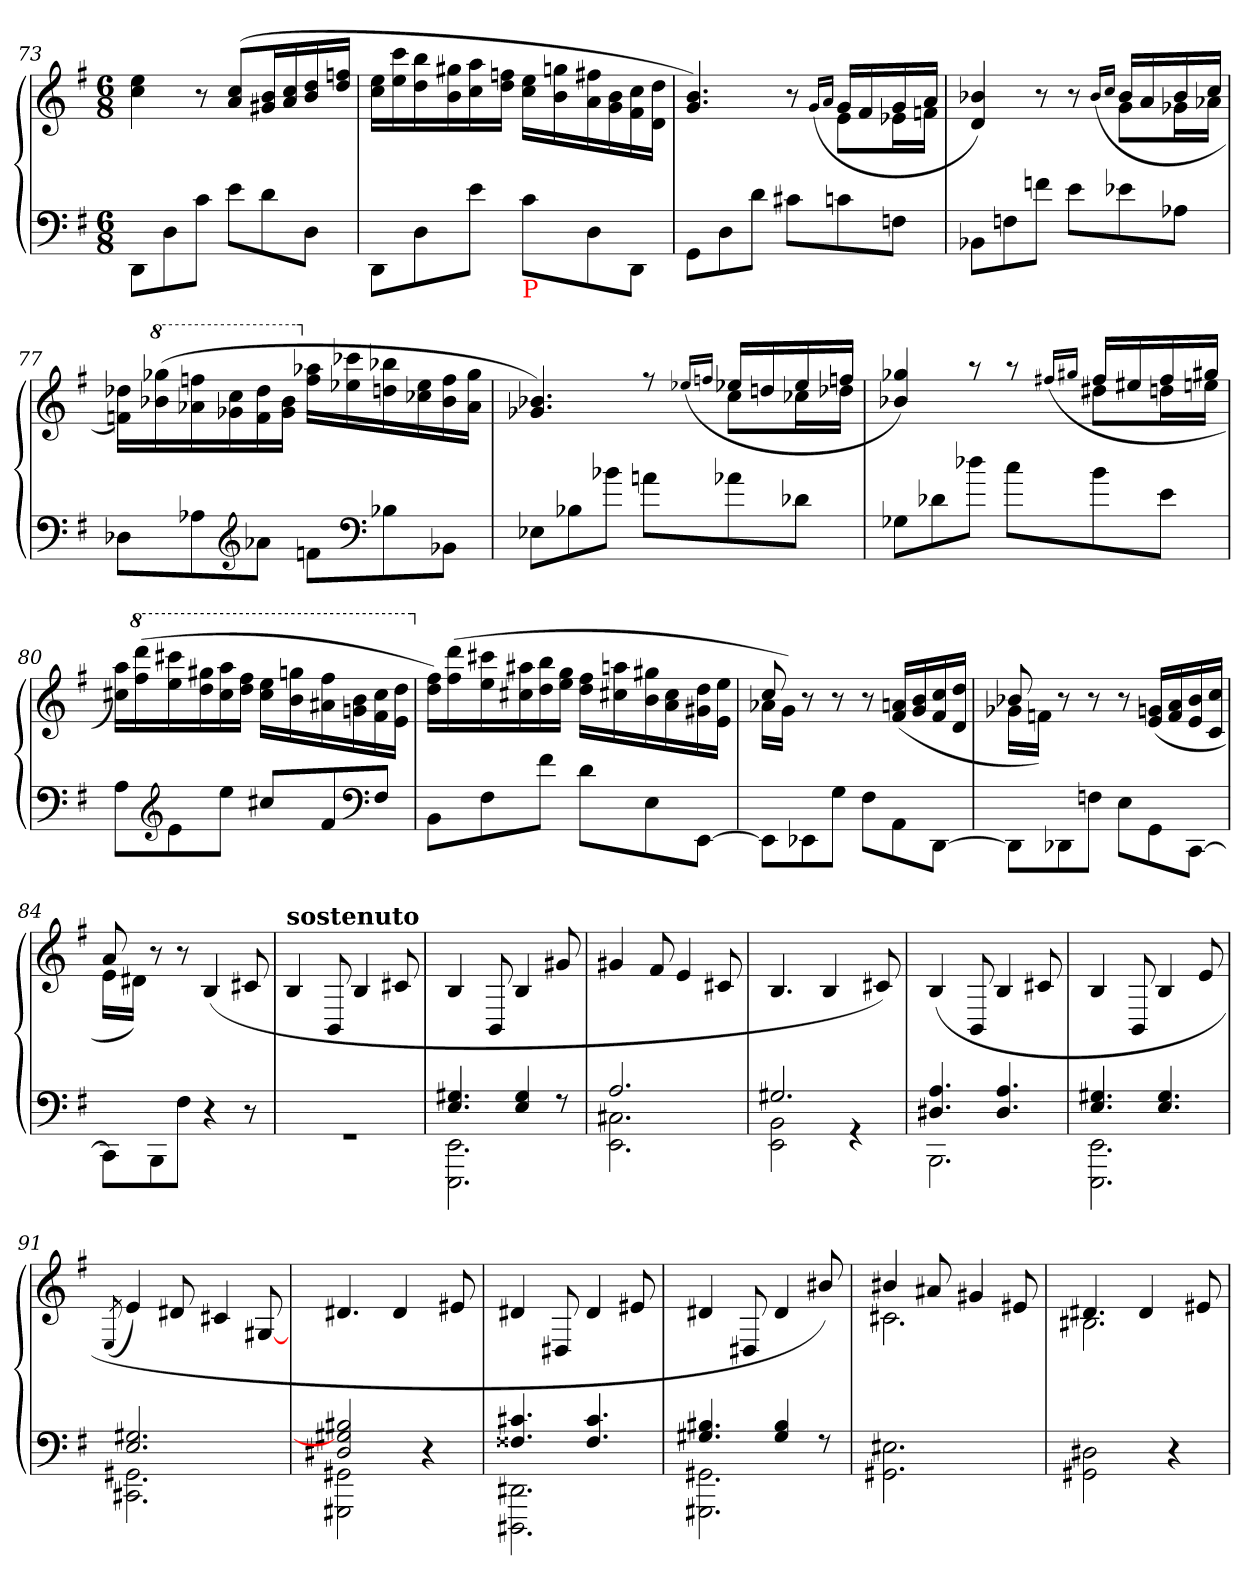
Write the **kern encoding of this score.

**kern	**kern
*part1	*part1
*staff2	*staff1
*clefF4	*clefG2
*k[f#]	*k[f#]
*G:	*G:
*M6/8	*M6/8
=73	=73
8DD\L	4ee 4cc
8D\	.
8c\J	8r
8eL	(>8cc/ 8a/L
8d	16b 16g#XL
.	16cc 16a
8DJ	16dd 16b
.	16ffn 16ddJJ
=74	=74
8DDL	16ee 16ccLL
.	16ccc 16ee
8D	16bb 16dd
.	16gg#X 16b
8eJ	16aa 16cc
.	16ffn 16ddJJ
!LO:TX:b:color=red:t=P	!
8c\L	16ee 16ccLL
.	16gg 16b
8D\	16ff#X 16a
.	16b 16g
8DD/J	16cc 16f#
.	16dd 16dJJ
=75	=75
*	*^
8GGL	4.b 4.g)	4.ryy
8D	.	.
8dJ	.	.
8c#XL	8r	8ryy
.	(>16qg/LL	.
.	16qa/JJ	.
8cn	16gLL	8eL
.	16f#	.
8FnJ	16g	16e-XL
.	16aJJ	16fnJJ
=76	=76	=76
8BB-XL	4b-X 4d)	4.ryy
8Fn	.	.
8fJ	8r	.
8eL	8r	8ryy
.	(>16qb-/LL	.
.	16qcc/JJ	.
8e-X	16b-LL	8gL
.	16a	.
8A-XJ	16b-	16g-XL
.	16ccJJ	16a-XJJ
*	*v	*v
=77	=77
8D-XL	16dd-X 16fnLL)
*	*8va
.	(>16ggg-X 16bb-X
8A-X	16fff 16aa-X
.	16ccc 16gg-X
*clefG2	*
8a-XJ	16ddd- 16ff
.	16bb- 16gg-JJ
*	*X8va
8fnL	16aa-X 16ffLL
.	16ccc-X 16ee-X
*clefF4	*
8B-X	16bb-X 16ddn
.	16ee- 16cc-X
8BB-XJ	16ff 16b-
.	16gg- 16a-JJ
=78	=78
*	*^
8E-XL	4.b-X 4.g-X)	4.ryy
8B-X	.	.
8b-J	.	.
8an\L	8rff	8ryy
.	(>16qee-X/LL	.
.	16qff/JJ	.
8a-X\	16ee-LL	8ccL
.	16ddn	.
8d-XJ	16ee-	16cc-XL
.	16ffJJ	16dd-XJJ
=79	=79	=79
8G-XL	4gg-X/ 4b-X/)	4.ryy
8d-X	.	.
8dd-XJ	8raa	.
8cc\L	8raa	8ryy
.	(>16qff#X/LL	.
.	16qgg#X/JJ	.
8b\	16ff#LL	8dd#XL
.	16ee#X	.
8eJ	16ff#	16ddnL
.	16gg#JJ	16eenJJ
*	*v	*v
=80	=80
8AL	16aa 16cc#XLL)
*	*8va
.	(>16dddd 16fff#
*clefG2	*
8e	16cccc# 16eee
.	16ggg#X 16ddd
8eeJ	16aaa 16ccc#
.	16fff# 16dddJJ
8cc#XL	16eee 16ccc#LL
.	16ggg 16bb
8f#	16fff# 16aa#X
.	16bb 16ggn
*clefF4	*
8F#J	16ccc# 16ff#
.	16ddd 16eeJJ
=81	=81
*	*X8va
8BBL	16ff# 16ddLL)
.	(>16ddd 16ff#
8F#	16ccc#X 16ee
.	16aa#X 16cc#
8f#J	16bb 16dd
.	16gg 16eeJJ
8dL	16ff# 16ddLL
.	16aan 16cc#X
8E	16gg#X 16b
.	16cc# 16a
[8EEJ	16dd 16g#X
.	16ee 16eJJ
=82	=82
*	*^
8EE\L]	8cc	16a-XLL
.	.	16gJJ)
8EE-X\	8r	4ryy
8G\J	8r	.
8F#\L	8r	4.ryy
8AA\	(>16a 16f#LL	.
.	16b 16g	.
[8DD\J	16cc 16f#	.
.	16dd 16dJJ	.
=83	=83	=83
8DD\L]	8b-X	16g-XLL
.	.	16fnJJ)
8DD-X\	8r	4ryy
8F\J	8r	.
8E\L	8r	4.ryy
8GG\	(>16g 16eLL	.
.	16a 16f	.
[8CC\J	16b- 16e	.
.	16cc 16cJJ	.
=84	=84	=84
8CC\L]	8a	16eLL
.	.	16d#XJJ)
8BBB\	8r	4ryy
8F#\J	8r	.
4r	(>4B	4.ryy
8r	8c#	.
*	*v	*v
=85	=85
!	!LO:TX:a:B:t=sostenuto
2.rGG	4B
.	8BB/
.	4B
.	8c#X
=86	=86
*^	*
4.G#X 4.E	2.EE 2.EEE	4B
.	.	8BB/
4G# 4E	.	4B
8rF	.	8g#X
=87	=87	=87
2.A	2.C#X 2.EE	4g#X
.	.	8f#
.	.	4e
.	.	8c#X
=88	=88	=88
2.G#	2BB 2EE	4.B
.	.	4B
.	4rGG	.
.	.	8c#)
=89	=89	=89
4.A 4.D#X	2.BBB	(>4B
.	.	8BB/
4.A 4.D#	.	4B
.	.	8c#X
=90	=90	=90
4.G#X 4.E	2.EE 2.EEE	4B
.	.	8BB/
4.G# 4.E	.	4B
.	.	8e
=91	=91	=91
.	.	(>8qE/
2.G#X 2.E	2.GG#X 2.CC#X	4e)
.	.	8d#X
.	.	4c#X
.	.	[8G#X/
=92	=92	=92
2B#X 2G#X] 2D#X	2GG#X 2GGG#X	4.d#X
.	.	4d#
4r	4ryy	.
.	.	8e#X
=93	=93	=93
4.c#X 4.F##X	2.DD#X 2.DDD#X	4d#X
.	.	8D#X/
4.c# 4.F##	.	4d#
.	.	8e#X
=94	=94	=94
4.B#X 4.G#X	2.GG#X 2.GGG#X	4d#X
.	.	8D#X/
4B# 4G#	.	4d#
8rF	.	8b#X/)
*v	*v	*
=95	=95
*	*^
2.E#X\ 2.GG#X\	4b#X	2.c#X
.	8a#X	.
.	4g#X	.
.	8e#X	.
=96	=96	=96
2D#\ 2GG#\	4.d#X	2.B#
.	4d#	.
4r	.	.
.	8e#X	.
*	*v	*v
=	=
*-	*-
